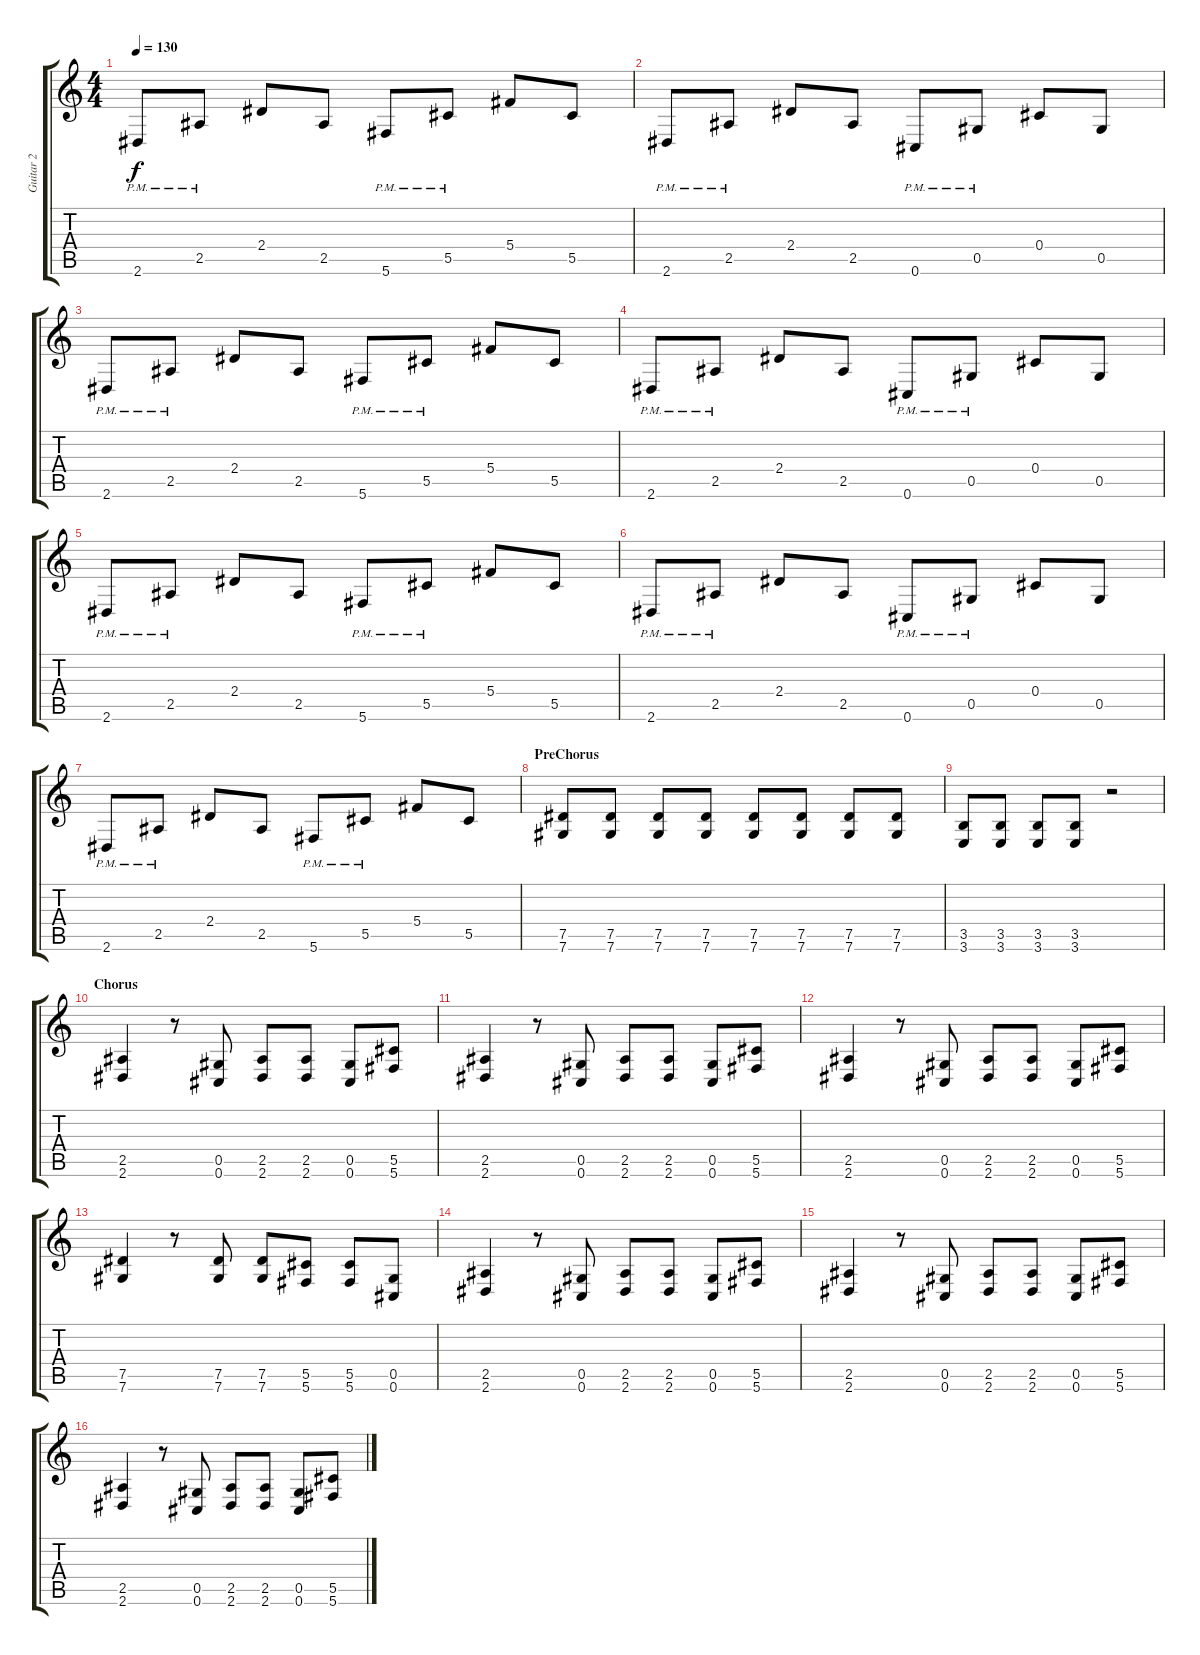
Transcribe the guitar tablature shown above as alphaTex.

\track ("Guitar 2" "Guitar 2") {instrument distortionguitar}
\staff {score tabs}
\tuning (Eb4 Bb3 Gb3 Db3 Ab2 Db2) {hide}
\ts (4 4)
\tempo 130
\clef g2
\ks c
2.6{pm}.8{dy f} 2.5{pm}.8 2.4.8 2.5.8 5.6{pm}.8 5.5{pm}.8 5.4.8 5.5.8 |
2.6{pm}.8 2.5{pm}.8 2.4.8 2.5.8 0.6{pm}.8 0.5{pm}.8 0.4.8 0.5.8 |
2.6{pm}.8 2.5{pm}.8 2.4.8 2.5.8 5.6{pm}.8 5.5{pm}.8 5.4.8 5.5.8 |
2.6{pm}.8 2.5{pm}.8 2.4.8 2.5.8 0.6{pm}.8 0.5{pm}.8 0.4.8 0.5.8 |
2.6{pm}.8 2.5{pm}.8 2.4.8 2.5.8 5.6{pm}.8 5.5{pm}.8 5.4.8 5.5.8 |
2.6{pm}.8 2.5{pm}.8 2.4.8 2.5.8 0.6{pm}.8 0.5{pm}.8 0.4.8 0.5.8 |
2.6{pm}.8 2.5{pm}.8 2.4.8 2.5.8 5.6{pm}.8 5.5{pm}.8 5.4.8 5.5.8 |
\section ("" "PreChorus")
(7.5 7.6).8 (7.5 7.6).8 (7.5 7.6).8 (7.5 7.6).8 (7.5 7.6).8 (7.5 7.6).8 (7.5 7.6).8 (7.5 7.6).8 |
(3.5 3.6).8 (3.5 3.6).8 (3.5 3.6).8 (3.5 3.6).8 r.2 |
\section ("" "Chorus")
(2.5 2.6).4 r.8 (0.5 0.6).8 (2.5 2.6).8 (2.5 2.6).8 (0.5 0.6).8 (5.5 5.6).8 |
(2.5 2.6).4 r.8 (0.5 0.6).8 (2.5 2.6).8 (2.5 2.6).8 (0.5 0.6).8 (5.5 5.6).8 |
(2.5 2.6).4 r.8 (0.5 0.6).8 (2.5 2.6).8 (2.5 2.6).8 (0.5 0.6).8 (5.5 5.6).8 |
(7.5 7.6).4 r.8 (7.5 7.6).8 (7.5 7.6).8 (5.5 5.6).8 (5.5 5.6).8 (0.5 0.6).8 |
(2.5 2.6).4 r.8 (0.5 0.6).8 (2.5 2.6).8 (2.5 2.6).8 (0.5 0.6).8 (5.5 5.6).8 |
(2.5 2.6).4 r.8 (0.5 0.6).8 (2.5 2.6).8 (2.5 2.6).8 (0.5 0.6).8 (5.5 5.6).8 |
(2.5 2.6).4 r.8 (0.5 0.6).8 (2.5 2.6).8 (2.5 2.6).8 (0.5 0.6).8 (5.5 5.6).8
